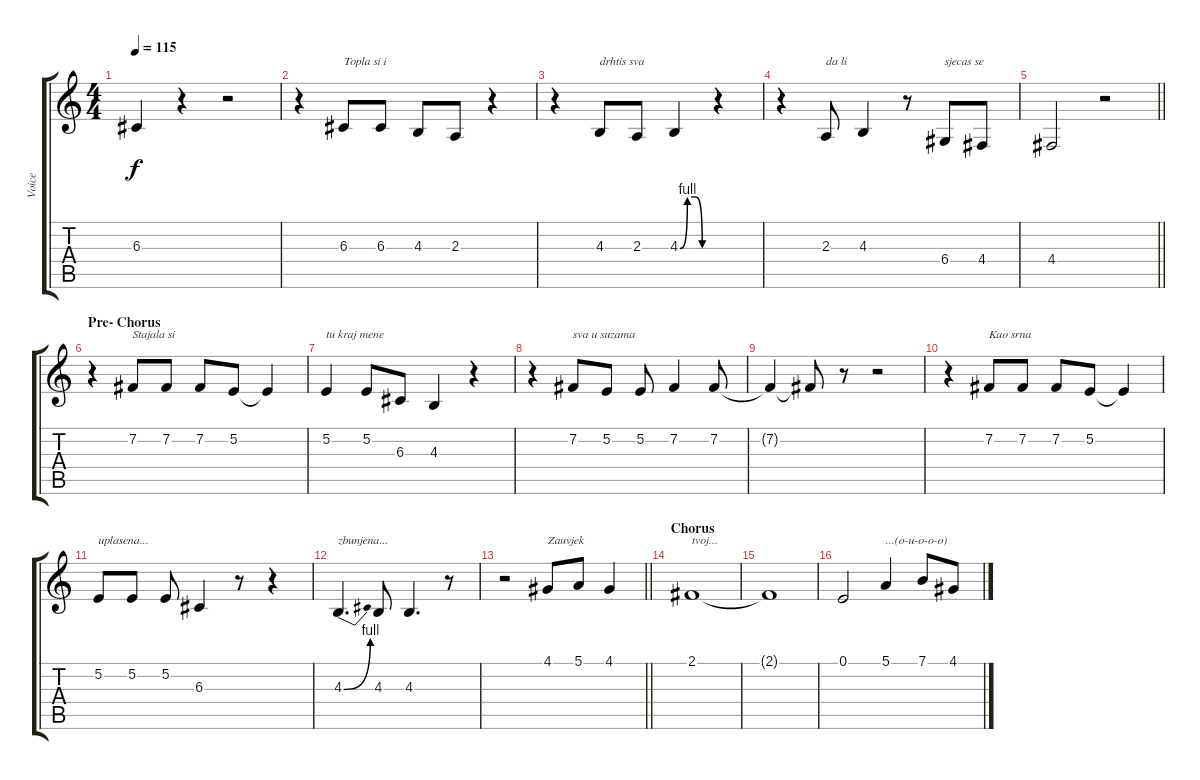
\track ("Voice" "Voice") {instrument tenorsax}
\staff {score tabs}
\tuning (E4 B3 G3 D3 A2 E2) {hide}
\ts (4 4)
\tempo 115
\clef g2
\ks c
6.3{t}.4{dy f} r.4 r.2 |
r.4 6.3.8{txt "Topla si i"} 6.3.8 4.3.8 2.3.8 r.4 |
r.4 4.3.8{txt "drhtis sva"} 2.3.8 4.3{be (custom 0 0 15 4 30 4 45 0 60 0)}.4 r.4 |
r.4 2.3.8{txt "da li"} 4.3.4 r.8 6.4.8{txt "sjecas se"} 4.4.8 |
\barLineRight lightlight
4.4.2 r.2 |
\section ("" "Pre- Chorus")
r.4 7.2.8{txt "Stajala si"} 7.2.8 7.2.8 5.2.8 5.2{t}.4 |
5.2.4{txt "tu kraj mene"} 5.2.8 6.3.8 4.3.4 r.4 |
r.4 7.2.8{txt "sva u suzama"} 5.2.8 5.2.8 7.2.4 7.2.8 |
7.2{t}.4 7.2{t}.8 r.8 r.2 |
r.4 7.2.8{txt "Kao srna"} 7.2.8 7.2.8 5.2.8 5.2{t}.4 |
5.2.8{txt "uplasena..."} 5.2.8 5.2.8 6.3.4 r.8 r.4 |
4.3{be (bend 0 0 60 4)}.4{d txt "zbunjena..."} 4.3.8 4.3.4{d} r.8 |
\barLineRight lightlight
r.2 4.1.8{txt "Zauvjek"} 5.1.8 4.1.4 |
\section ("" "Chorus")
2.1.1{txt "tvoj..."} |
2.1{t}.1 |
0.1.2 5.1.4{txt "...(o-u-o-o-o)"} 7.1.8 4.1.8
